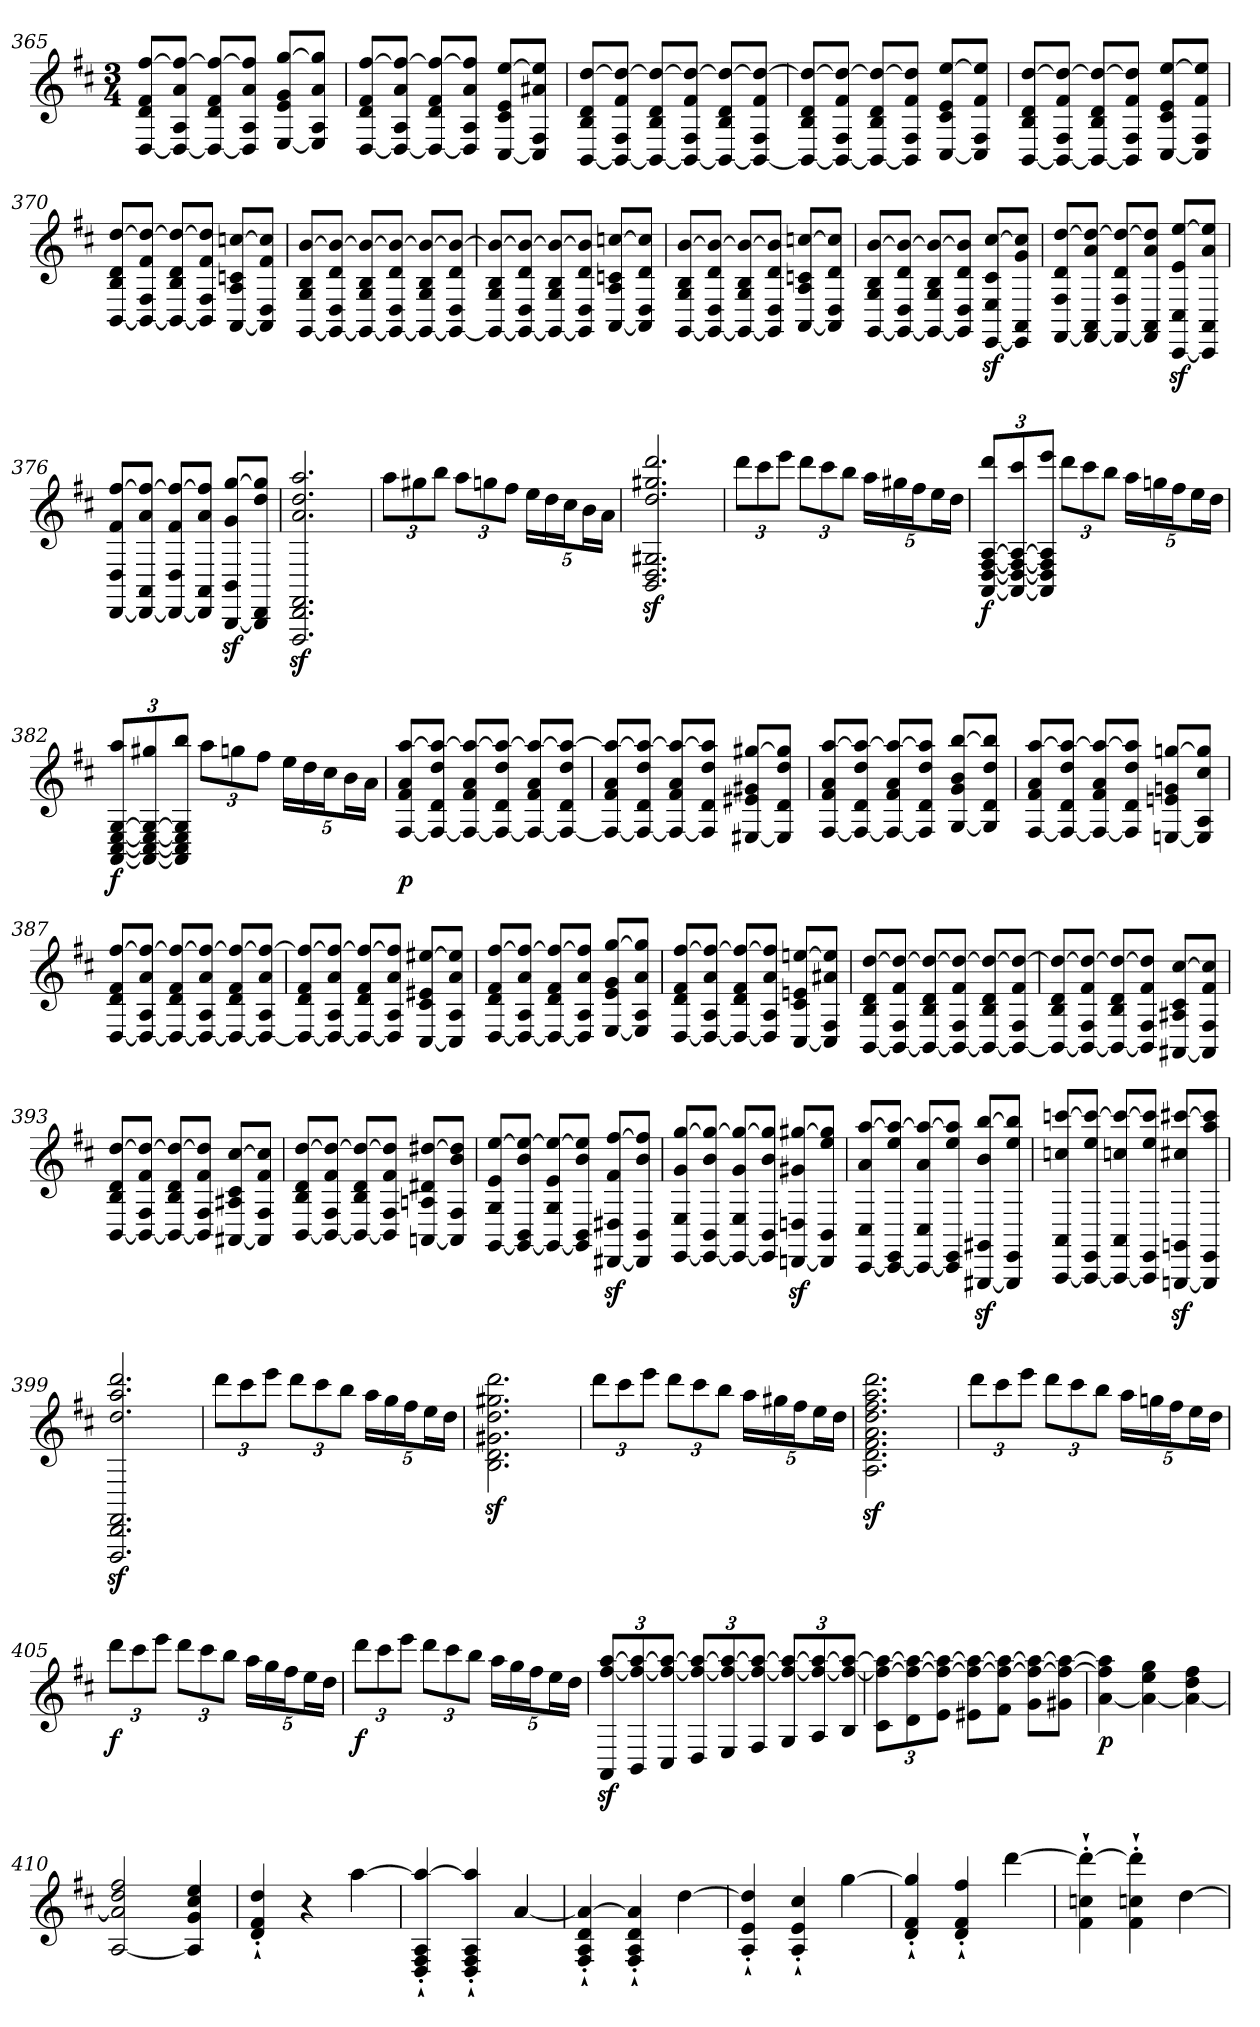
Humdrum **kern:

**kern	**dynam
*part1	*part1
*staff1	*staff1
*clefG2	*
*k[f#c#]	*
*D:	*
*M3/4	*
=365	=365
[8D 8d 8f# [8ff#L	.
8D_ 8A 8a 8ff#_J	.
8D_ 8d 8f# 8ff#_L	.
8D] 8A 8a 8ff#]J	.
[8E 8e 8g [8ggL	.
8E] 8A 8a 8gg]J	.
=366	=366
[8D 8d 8f# [8ff#L	.
8D_ 8A 8a 8ff#_J	.
8D_ 8d 8f# 8ff#_L	.
8D] 8A 8a 8ff#]J	.
[8C# 8c# 8e [8eeL	.
8C#] 8F# 8a#X 8ee]J	.
=367	=367
[8BB 8B 8d [8ddL	.
8BB_ 8F# 8f# 8dd_J	.
8BB_ 8B 8d 8dd_L	.
8BB_ 8F# 8f# 8dd_J	.
8BB_ 8B 8d 8dd_L	.
8BB_ 8F# 8f# 8dd_J	.
=368	=368
8BB_ 8B 8d 8dd_L	.
8BB_ 8F# 8f# 8dd_J	.
8BB_ 8B 8d 8dd_L	.
8BB] 8F# 8f# 8dd]J	.
[8C# 8c# 8e [8eeL	.
8C#] 8F# 8f# 8ee]J	.
=369	=369
[8BB 8B 8d [8ddL	.
8BB_ 8F# 8f# 8dd_J	.
8BB_ 8B 8d 8dd_L	.
8BB] 8F# 8f# 8dd]J	.
[8C# 8c# 8e [8eeL	.
8C#] 8F# 8f# 8ee]J	.
=370	=370
[8BB 8B 8d [8ddL	.
8BB_ 8F# 8f# 8dd_J	.
8BB_ 8B 8d 8dd_L	.
8BB] 8F# 8f# 8dd]J	.
[8AA 8A 8cn [8ccnL	.
8AA] 8D 8f# 8cc]J	.
=371	=371
[8GG 8G 8B [8bL	.
8GG_ 8D 8d 8b_J	.
8GG_ 8G 8B 8b_L	.
8GG_ 8D 8d 8b_J	.
8GG_ 8G 8B 8b_L	.
8GG_ 8D 8d 8b_J	.
=372	=372
8GG_ 8G 8B 8b_L	.
8GG_ 8D 8d 8b_J	.
8GG_ 8G 8B 8b_L	.
8GG] 8D 8d 8b]J	.
[8AA 8A 8cn [8ccnL	.
8AA] 8D 8d 8cc]J	.
=373	=373
[8GG 8G 8B [8bL	.
8GG_ 8D 8d 8b_J	.
8GG_ 8G 8B 8b_L	.
8GG] 8D 8d 8b]J	.
[8AA 8A 8cn [8ccnL	.
8AA] 8D 8d 8cc]J	.
=374	=374
[8GG 8G 8B [8bL	.
8GG_ 8D 8d 8b_J	.
8GG_ 8G 8B 8b_L	.
8GG] 8D 8d 8b]J	.
[8EEz 8Ez 8c#z [8cc#zL	.
8EE] 8AA 8g 8cc#]J	.
=375	=375
[8FF# 8F# 8d [8ddL	.
8FF#_ 8AA 8a 8dd_J	.
8FF#_ 8F# 8d 8dd_L	.
8FF#] 8AA 8a 8dd]J	.
[8CC#z 8C#z 8ez [8eezL	.
8CC#] 8AA 8a 8ee]J	.
=376	=376
[8DD 8D 8f# [8ff#L	.
8DD_ 8AA 8a 8ff#_J	.
8DD_ 8D 8f# 8ff#_L	.
8DD] 8AA 8a 8ff#]J	.
[8BBBz 8BBz 8gz [8ggzL	.
8BBB] 8DD 8dd 8gg]J	.
=377	=377
2.FFF#z 2.DDz 2.FF#z 2.az 2.ddz 2.aaz	.
=378	=378
12aaL	.
12gg#X	.
12bbJ	.
12aaL	.
12ggn	.
12ff#J	.
20eeLL	.
20dd	.
20cc#J	.
20bL	.
20aJJ	.
=379	=379
2.BBz 2.Dz 2.G#Xz 2.ddz 2.gg#Xz 2.dddz	.
=380	=380
12dddL	.
12ccc#	.
12eeeJ	.
12dddL	.
12ccc#	.
12bbJ	.
20aaLL	.
20gg#X	.
20ff#J	.
20eeL	.
20ddJJ	.
=381	=381
[12AA [12D [12F# [12A 12dddL	f
12AA_ 12D_ 12F#_ 12A_ 12ccc#	.
12AA] 12D] 12F#] 12A] 12eeeJ	.
12dddL	.
12ccc#	.
12bbJ	.
20aaLL	.
20ggn	.
20ff#J	.
20eeL	.
20ddJJ	.
=382	=382
[12AA [12C# [12E [12G 12aaL	f
12AA_ 12C#_ 12E_ 12G_ 12gg#X	.
12AA] 12C#] 12E] 12G] 12bbJ	.
12aaL	.
12ggn	.
12ff#J	.
20eeLL	.
20dd	.
20cc#J	.
20bL	.
20aJJ	.
=383	=383
[8F# 8f# 8a [8aaL	p
8F#_ 8d 8dd 8aa_J	.
8F#_ 8f# 8a 8aa_L	.
8F#_ 8d 8dd 8aa_J	.
8F#_ 8f# 8a 8aa_L	.
8F#_ 8d 8dd 8aa_J	.
=384	=384
8F#_ 8f# 8a 8aa_L	.
8F#_ 8d 8dd 8aa_J	.
8F#_ 8f# 8a 8aa_L	.
8F#] 8d 8dd 8aa]J	.
[8E#X 8e#X 8g#X [8gg#XL	.
8E#] 8d 8dd 8gg#]J	.
=385	=385
[8F# 8f# 8a [8aaL	.
8F#_ 8d 8dd 8aa_J	.
8F#_ 8f# 8a 8aa_L	.
8F#] 8d 8dd 8aa]J	.
[8G 8g 8b [8bbL	.
8G] 8d 8dd 8bb]J	.
=386	=386
[8F# 8f# 8a [8aaL	.
8F#_ 8d 8dd 8aa_J	.
8F#_ 8f# 8a 8aa_L	.
8F#] 8d 8dd 8aa]J	.
[8En 8en 8gn [8ggnL	.
8E] 8A 8cc# 8gg]J	.
=387	=387
[8D 8d 8f# [8ff#L	.
8D_ 8A 8a 8ff#_J	.
8D_ 8d 8f# 8ff#_L	.
8D_ 8A 8a 8ff#_J	.
8D_ 8d 8f# 8ff#_L	.
8D_ 8A 8a 8ff#_J	.
=388	=388
8D_ 8d 8f# 8ff#_L	.
8D_ 8A 8a 8ff#_J	.
8D_ 8d 8f# 8ff#_L	.
8D] 8A 8a 8ff#]J	.
[8C# 8c# 8e#X [8ee#XL	.
8C#] 8A 8a 8ee#]J	.
=389	=389
[8D 8d 8f# [8ff#L	.
8D_ 8A 8a 8ff#_J	.
8D_ 8d 8f# 8ff#_L	.
8D] 8A 8a 8ff#]J	.
[8E 8e 8g [8ggL	.
8E] 8A 8a 8gg]J	.
=390	=390
[8D 8d 8f# [8ff#L	.
8D_ 8A 8a 8ff#_J	.
8D_ 8d 8f# 8ff#_L	.
8D] 8A 8a 8ff#]J	.
[8C# 8c# 8en [8eenL	.
8C#] 8F# 8a#X 8ee]J	.
=391	=391
[8BB 8B 8d [8ddL	.
8BB_ 8F# 8f# 8dd_J	.
8BB_ 8B 8d 8dd_L	.
8BB_ 8F# 8f# 8dd_J	.
8BB_ 8B 8d 8dd_L	.
8BB_ 8F# 8f# 8dd_J	.
=392	=392
8BB_ 8B 8d 8dd_L	.
8BB_ 8F# 8f# 8dd_J	.
8BB_ 8B 8d 8dd_L	.
8BB] 8F# 8f# 8dd]J	.
[8AA#X 8A#X 8c# [8cc#L	.
8AA#] 8F# 8f# 8cc#]J	.
=393	=393
[8BB 8B 8d [8ddL	.
8BB_ 8F# 8f# 8dd_J	.
8BB_ 8B 8d 8dd_L	.
8BB] 8F# 8f# 8dd]J	.
[8AA#X 8A#X 8c# [8cc#L	.
8AA#] 8F# 8f# 8cc#]J	.
=394	=394
[8BB 8B 8d [8ddL	.
8BB_ 8F# 8f# 8dd_J	.
8BB_ 8B 8d 8dd_L	.
8BB] 8F# 8f# 8dd]J	.
[8AAn 8An 8d#X [8dd#XL	.
8AA] 8F# 8b 8dd#]J	.
=395	=395
[8GG 8G 8e [8eeL	.
8GG_ 8BB 8b 8ee_J	.
8GG_ 8G 8e 8ee_L	.
8GG] 8BB 8b 8ee]J	.
[8DD#Xz 8D#Xz 8f#z [8ff#zL	.
8DD#] 8BB 8b 8ff#]J	.
=396	=396
[8EE 8E 8g [8ggL	.
8EE_ 8BB 8b 8gg_J	.
8EE_ 8E 8g 8gg_L	.
8EE] 8BB 8b 8gg]J	.
[8DDnz 8Dnz 8g#Xz [8gg#XzL	.
8DD] 8BB 8ee 8gg#]J	.
=397	=397
[8CC# 8C# 8a [8aaL	.
8CC#_ 8EE 8ee 8aa_J	.
8CC#_ 8C# 8a 8aa_L	.
8CC#] 8EE 8ee 8aa]J	.
[8GGG#Xz 8GG#Xz 8bz [8bbzL	.
8GGG#] 8EE 8ee 8bb]J	.
=398	=398
[8AAA 8AA 8ccn [8cccnL	.
8AAA_ 8EE 8ee 8ccc_J	.
8AAA_ 8AA 8ccn 8ccc_L	.
8AAA] 8EE 8ee 8ccc]J	.
[8GGGnz 8GGnz 8cc#Xz [8ccc#XzL	.
8GGG] 8EE 8aa 8ccc#]J	.
=399	=399
2.FFF#z 2.DDz 2.FF#z 2.ddz 2.aaz 2.dddz	.
=400	=400
12dddL	.
12ccc#	.
12eeeJ	.
12dddL	.
12ccc#	.
12bbJ	.
20aaLL	.
20gg	.
20ff#J	.
20eeL	.
20ddJJ	.
=401	=401
2.Bz 2.dz 2.g#Xz 2.ddz 2.gg#Xz 2.dddz	.
=402	=402
12dddL	.
12ccc#	.
12eeeJ	.
12dddL	.
12ccc#	.
12bbJ	.
20aaLL	.
20gg#X	.
20ff#J	.
20eeL	.
20ddJJ	.
=403	=403
2.Az 2.dz 2.f#z 2.az 2.ddz 2.ff#z 2.aaz 2.dddz	.
=404	=404
12dddL	.
12ccc#	.
12eeeJ	.
12dddL	.
12ccc#	.
12bbJ	.
20aaLL	.
20ggn	.
20ff#J	.
20eeL	.
20ddJJ	.
=405	=405
12dddL	f
12ccc#	.
12eeeJ	.
12dddL	.
12ccc#	.
12bbJ	.
20aaLL	.
20gg	.
20ff#J	.
20eeL	.
20ddJJ	.
=406	=406
12dddL	f
12ccc#	.
12eeeJ	.
12dddL	.
12ccc#	.
12bbJ	.
20aaLL	.
20gg	.
20ff#J	.
20eeL	.
20ddJJ	.
=407	=407
12AAz [12ff#z [12aazL	.
12BB 12ff#_ 12aa_	.
12C# 12ff#_ 12aa_J	.
12D 12ff#_ 12aa_L	.
12E 12ff#_ 12aa_	.
12F# 12ff#_ 12aa_J	.
12G 12ff#_ 12aa_L	.
12A 12ff#_ 12aa_	.
12B 12ff#_ 12aa_J	.
=408	=408
12c# 12ff#_ 12aa_L	.
12d 12ff#_ 12aa_	.
12e 12ff#_ 12aa_J	.
8e#X 8ff#_ 8aa_L	.
8f# 8ff#_ 8aa_J	.
8g 8ff#_ 8aa_L	.
8g#X 8ff#_ 8aa_J	.
=409	=409
[4a 4ff#] 4aa]	p
4a_ 4ee 4gg	.
4a_ 4dd 4ff#	.
=410	=410
[2A 2a] 2dd 2ff#	.
4A] 4g 4cc# 4ee	.
=411	=411
4d'` 4f#'` 4dd'`	.
4r	.
[4aa	.
=412	=412
4D'` 4F#'` 4A'` 4aa_'`	.
4D'` 4F#'` 4A'` 4aa]'`	.
[4a	.
=413	=413
4F#'` 4A'` 4d'` 4a_'`	.
4F#'` 4A'` 4d'` 4a]'`	.
[4dd	.
=414	=414
4A'` 4e'` 4dd]'`	.
4A'` 4e'` 4cc#'`	.
[4gg	.
=415	=415
4d'` 4f#'` 4gg]'`	.
4d'` 4f#'` 4ff#'`	.
[4ddd	.
=416	=416
4f#'` 4ccn'` 4ddd_'`	.
4f#'` 4ccn'` 4ddd]'`	.
[4dd	.
=	=
*-	*-
